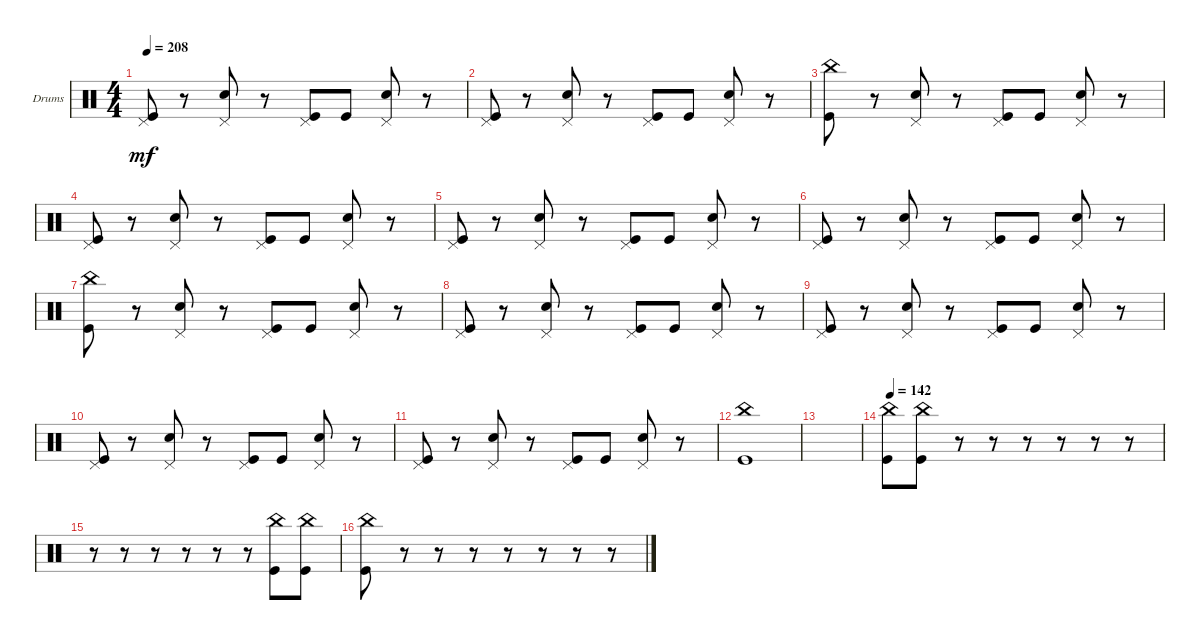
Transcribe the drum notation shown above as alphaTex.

\defaultSystemsLayout 4
\bracketExtendMode groupsimilarinstruments
\firstSystemTrackNameOrientation horizontal
\otherSystemsTrackNameOrientation horizontal
\track ("Drumkit" "Drums") {instrument percussion}
\staff {score}
\articulation defaults
\ts (4 4)
\tempo 208
\clef neutral
\ks c
("Kick (hit)" "Pedal Hi-Hat (hit)").8{dy mf} r.8 ("Snare (hit) 2" "Pedal Hi-Hat (hit)").8 r.8 ("Kick (hit)" "Pedal Hi-Hat (hit)").8 "Kick (hit)".8 ("Pedal Hi-Hat (hit)" "Snare (hit) 2").8 r.8 |
("Kick (hit)" "Pedal Hi-Hat (hit)").8 r.8 ("Snare (hit) 2" "Pedal Hi-Hat (hit)").8 r.8 ("Kick (hit)" "Pedal Hi-Hat (hit)").8 "Kick (hit)".8 ("Pedal Hi-Hat (hit)" "Snare (hit) 2").8 r.8 |
("Kick (hit)" "China (hit)").8 r.8 ("Snare (hit) 2" "Pedal Hi-Hat (hit)").8 r.8 ("Kick (hit)" "Pedal Hi-Hat (hit)").8 "Kick (hit)".8 ("Pedal Hi-Hat (hit)" "Snare (hit) 2").8 r.8 |
("Kick (hit)" "Pedal Hi-Hat (hit)").8 r.8 ("Snare (hit) 2" "Pedal Hi-Hat (hit)").8 r.8 ("Kick (hit)" "Pedal Hi-Hat (hit)").8 "Kick (hit)".8 ("Pedal Hi-Hat (hit)" "Snare (hit) 2").8 r.8 |
("Kick (hit)" "Pedal Hi-Hat (hit)").8 r.8 ("Snare (hit) 2" "Pedal Hi-Hat (hit)").8 r.8 ("Kick (hit)" "Pedal Hi-Hat (hit)").8 "Kick (hit)".8 ("Pedal Hi-Hat (hit)" "Snare (hit) 2").8 r.8 |
("Kick (hit)" "Pedal Hi-Hat (hit)").8 r.8 ("Snare (hit) 2" "Pedal Hi-Hat (hit)").8 r.8 ("Kick (hit)" "Pedal Hi-Hat (hit)").8 "Kick (hit)".8 ("Pedal Hi-Hat (hit)" "Snare (hit) 2").8 r.8 |
("Kick (hit)" "China (hit)").8 r.8 ("Snare (hit) 2" "Pedal Hi-Hat (hit)").8 r.8 ("Kick (hit)" "Pedal Hi-Hat (hit)").8 "Kick (hit)".8 ("Pedal Hi-Hat (hit)" "Snare (hit) 2").8 r.8 |
("Kick (hit)" "Pedal Hi-Hat (hit)").8 r.8 ("Snare (hit) 2" "Pedal Hi-Hat (hit)").8 r.8 ("Kick (hit)" "Pedal Hi-Hat (hit)").8 "Kick (hit)".8 ("Pedal Hi-Hat (hit)" "Snare (hit) 2").8 r.8 |
("Kick (hit)" "Pedal Hi-Hat (hit)").8 r.8 ("Snare (hit) 2" "Pedal Hi-Hat (hit)").8 r.8 ("Kick (hit)" "Pedal Hi-Hat (hit)").8 "Kick (hit)".8 ("Pedal Hi-Hat (hit)" "Snare (hit) 2").8 r.8 |
("Kick (hit)" "Pedal Hi-Hat (hit)").8 r.8 ("Snare (hit) 2" "Pedal Hi-Hat (hit)").8 r.8 ("Kick (hit)" "Pedal Hi-Hat (hit)").8 "Kick (hit)".8 ("Pedal Hi-Hat (hit)" "Snare (hit) 2").8 r.8 |
("Kick (hit)" "Pedal Hi-Hat (hit)").8 r.8 ("Snare (hit) 2" "Pedal Hi-Hat (hit)").8 r.8 ("Kick (hit)" "Pedal Hi-Hat (hit)").8 "Kick (hit)".8 ("Pedal Hi-Hat (hit)" "Snare (hit) 2").8 r.8 |
("Kick (hit)" "China (hit)").1 |
|
\tempo 142
("Kick (hit)" "China (hit)").8 ("China (hit)" "Kick (hit)").8 r.8 r.8 r.8 r.8 r.8 r.8 |
r.8 r.8 r.8 r.8 r.8 r.8 ("Kick (hit)" "China (hit)").8 ("Kick (hit)" "China (hit)").8 |
("China (hit)" "Kick (hit)").8 r.8 r.8 r.8 r.8 r.8 r.8 r.8
